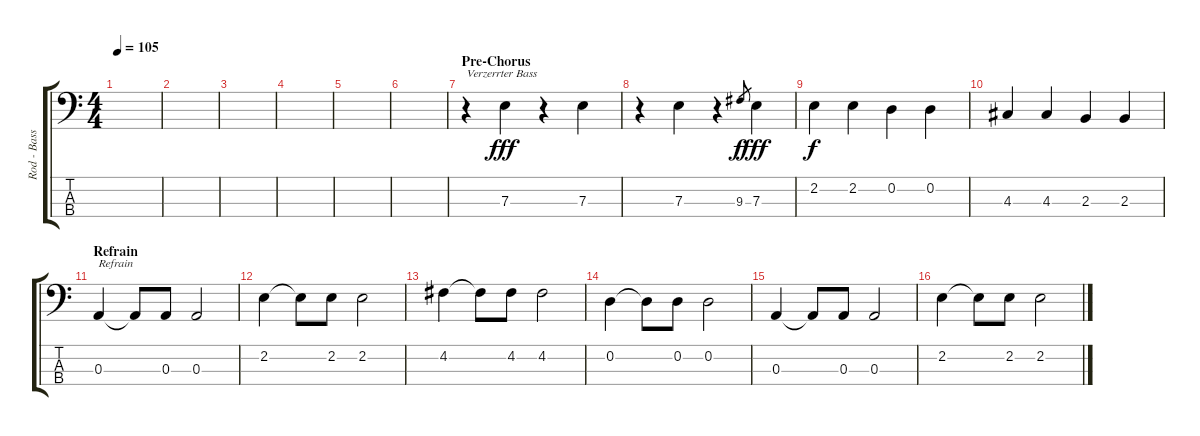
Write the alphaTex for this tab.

\track ("Rod - Bass" "Rod - Bass") {instrument fretlessbass}
\staff {score tabs}
\tuning (G2 D2 A1 E1) {hide}
\ts (4 4)
\tempo 105
\clef f4
\ks c
|
|
|
|
|
|
\section ("" "Pre-Chorus")
r.4{txt "Verzerrter Bass" instrument slapbass2} 7.3.4{dy fff} r.4 7.3.4 |
r.4 7.3.4 r.4 9.3.8{gr dy f} 7.3.4{dy fff} |
2.2.4{dy f} 2.2.4 0.2.4 0.2.4 |
4.3.4 4.3.4 2.3.4 2.3.4 |
\section ("" "Refrain")
0.3.4{txt "Refrain"} 0.3{t}.8 0.3.8 0.3.2 |
2.2.4 2.2{t}.8 2.2.8 2.2.2 |
4.2.4 4.2{t}.8 4.2.8 4.2.2 |
0.2.4 0.2{t}.8 0.2.8 0.2.2 |
0.3.4 0.3{t}.8 0.3.8 0.3.2 |
2.2.4 2.2{t}.8 2.2.8 2.2.2
